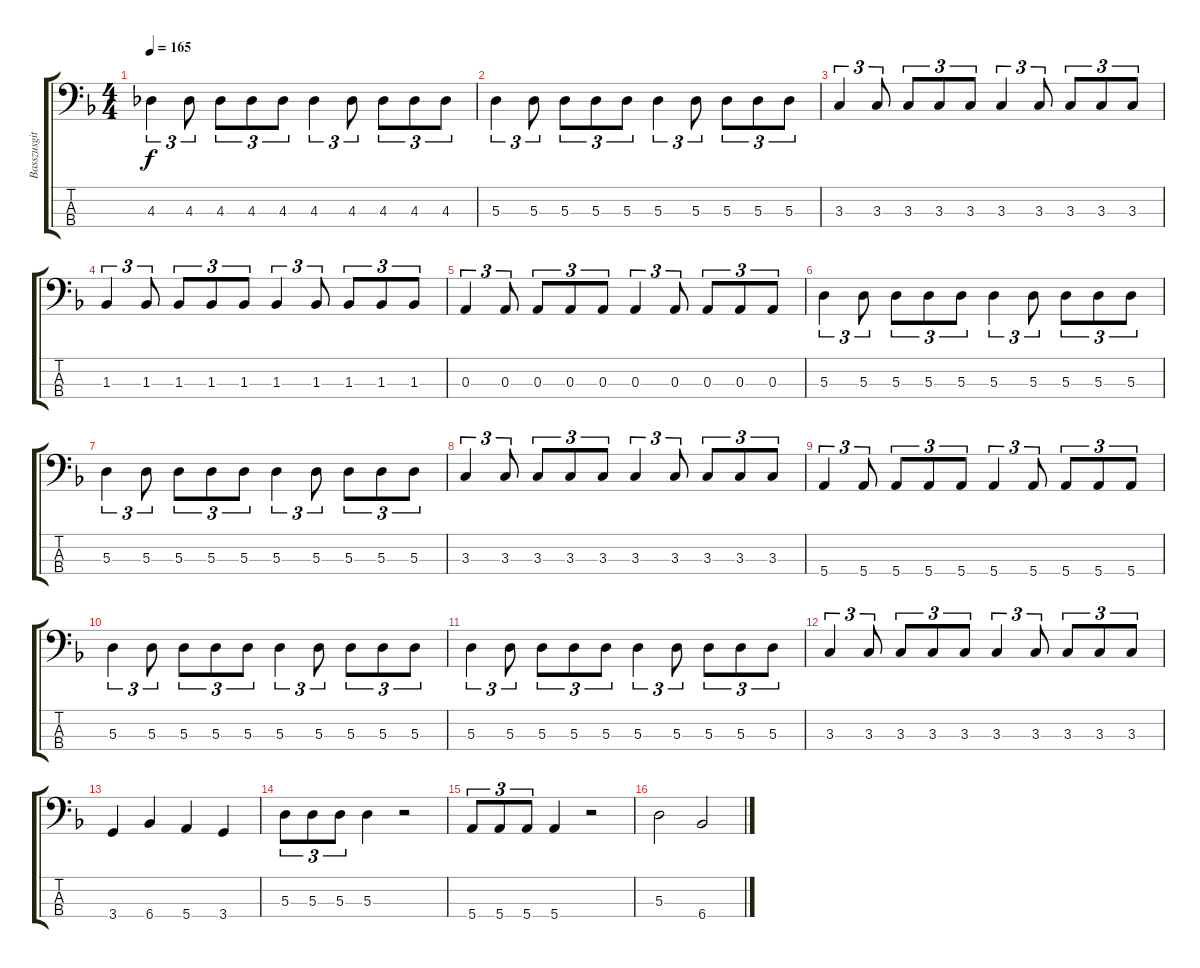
\track ("Basszusgitár (Greg Smith)" "Basszusgit") {instrument electricbassfinger}
\staff {score tabs}
\tuning (G2 D2 A1 E1) {hide}
\ts (4 4)
\tempo 165
\clef f4
\ks f
4.3.4{tu (3 2) dy f} 4.3.8{tu (3 2)} 4.3.8{tu (3 2)} 4.3.8{tu (3 2)} 4.3.8{tu (3 2)} 4.3.4{tu (3 2)} 4.3.8{tu (3 2)} 4.3.8{tu (3 2)} 4.3.8{tu (3 2)} 4.3.8{tu (3 2)} |
5.3.4{tu (3 2)} 5.3.8{tu (3 2)} 5.3.8{tu (3 2)} 5.3.8{tu (3 2)} 5.3.8{tu (3 2)} 5.3.4{tu (3 2)} 5.3.8{tu (3 2)} 5.3.8{tu (3 2)} 5.3.8{tu (3 2)} 5.3.8{tu (3 2)} |
3.3.4{tu (3 2)} 3.3.8{tu (3 2)} 3.3.8{tu (3 2)} 3.3.8{tu (3 2)} 3.3.8{tu (3 2)} 3.3.4{tu (3 2)} 3.3.8{tu (3 2)} 3.3.8{tu (3 2)} 3.3.8{tu (3 2)} 3.3.8{tu (3 2)} |
1.3.4{tu (3 2)} 1.3.8{tu (3 2)} 1.3.8{tu (3 2)} 1.3.8{tu (3 2)} 1.3.8{tu (3 2)} 1.3.4{tu (3 2)} 1.3.8{tu (3 2)} 1.3.8{tu (3 2)} 1.3.8{tu (3 2)} 1.3.8{tu (3 2)} |
0.3.4{tu (3 2)} 0.3.8{tu (3 2)} 0.3.8{tu (3 2)} 0.3.8{tu (3 2)} 0.3.8{tu (3 2)} 0.3.4{tu (3 2)} 0.3.8{tu (3 2)} 0.3.8{tu (3 2)} 0.3.8{tu (3 2)} 0.3.8{tu (3 2)} |
5.3.4{tu (3 2)} 5.3.8{tu (3 2)} 5.3.8{tu (3 2)} 5.3.8{tu (3 2)} 5.3.8{tu (3 2)} 5.3.4{tu (3 2)} 5.3.8{tu (3 2)} 5.3.8{tu (3 2)} 5.3.8{tu (3 2)} 5.3.8{tu (3 2)} |
5.3.4{tu (3 2)} 5.3.8{tu (3 2)} 5.3.8{tu (3 2)} 5.3.8{tu (3 2)} 5.3.8{tu (3 2)} 5.3.4{tu (3 2)} 5.3.8{tu (3 2)} 5.3.8{tu (3 2)} 5.3.8{tu (3 2)} 5.3.8{tu (3 2)} |
3.3.4{tu (3 2)} 3.3.8{tu (3 2)} 3.3.8{tu (3 2)} 3.3.8{tu (3 2)} 3.3.8{tu (3 2)} 3.3.4{tu (3 2)} 3.3.8{tu (3 2)} 3.3.8{tu (3 2)} 3.3.8{tu (3 2)} 3.3.8{tu (3 2)} |
5.4.4{tu (3 2)} 5.4.8{tu (3 2)} 5.4.8{tu (3 2)} 5.4.8{tu (3 2)} 5.4.8{tu (3 2)} 5.4.4{tu (3 2)} 5.4.8{tu (3 2)} 5.4.8{tu (3 2)} 5.4.8{tu (3 2)} 5.4.8{tu (3 2)} |
5.3.4{tu (3 2)} 5.3.8{tu (3 2)} 5.3.8{tu (3 2)} 5.3.8{tu (3 2)} 5.3.8{tu (3 2)} 5.3.4{tu (3 2)} 5.3.8{tu (3 2)} 5.3.8{tu (3 2)} 5.3.8{tu (3 2)} 5.3.8{tu (3 2)} |
5.3.4{tu (3 2)} 5.3.8{tu (3 2)} 5.3.8{tu (3 2)} 5.3.8{tu (3 2)} 5.3.8{tu (3 2)} 5.3.4{tu (3 2)} 5.3.8{tu (3 2)} 5.3.8{tu (3 2)} 5.3.8{tu (3 2)} 5.3.8{tu (3 2)} |
3.3.4{tu (3 2)} 3.3.8{tu (3 2)} 3.3.8{tu (3 2)} 3.3.8{tu (3 2)} 3.3.8{tu (3 2)} 3.3.4{tu (3 2)} 3.3.8{tu (3 2)} 3.3.8{tu (3 2)} 3.3.8{tu (3 2)} 3.3.8{tu (3 2)} |
3.4.4 6.4.4 5.4.4 3.4.4 |
5.3.8{tu (3 2)} 5.3.8{tu (3 2)} 5.3.8{tu (3 2)} 5.3.4 r.2 |
5.4.8{tu (3 2)} 5.4.8{tu (3 2)} 5.4.8{tu (3 2)} 5.4.4 r.2 |
5.3.2 6.4.2
